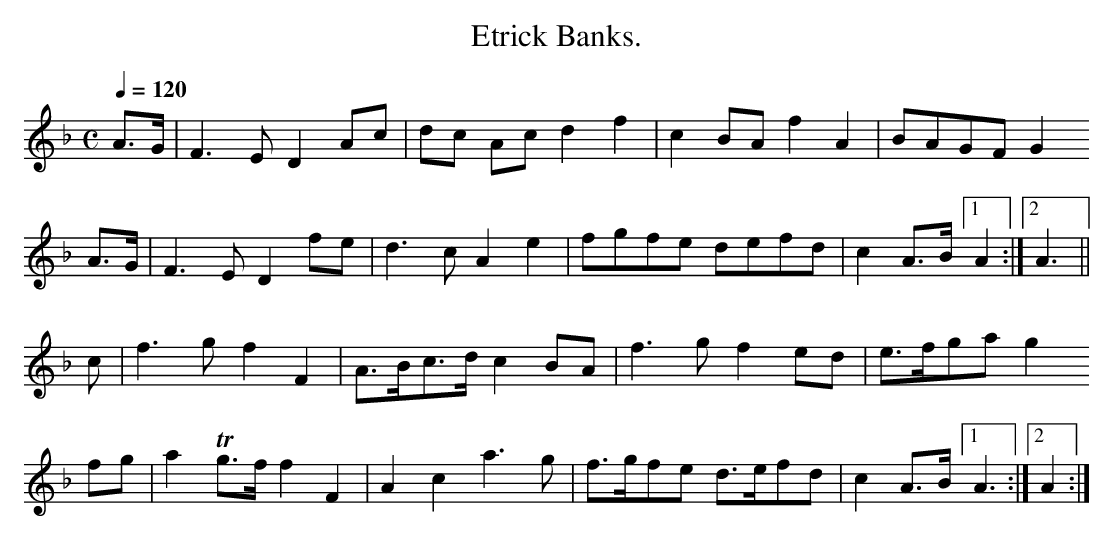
X:1
T:Etrick Banks.
M:C
L:1/8
Q:1/4=120
K:F
A>G|F3   E  D2Ac|dc Ac  d2f2|c2BA  f2 A2|BAGF     G2
A>G|F3   E  D2fe|d3  c  A2e2|fgfe  defd|c2 A>B [1 A2:|[2 A3||
  c|f3   g  f2F2|A>Bc>d c2BA|f3 g  f2 ed|e>fga     g2
fg |a2 Tg>f f2F2|A2 c2  a3 g|f>gfe d>efd|c2 A>B [1 A3:|[2 A2:|
